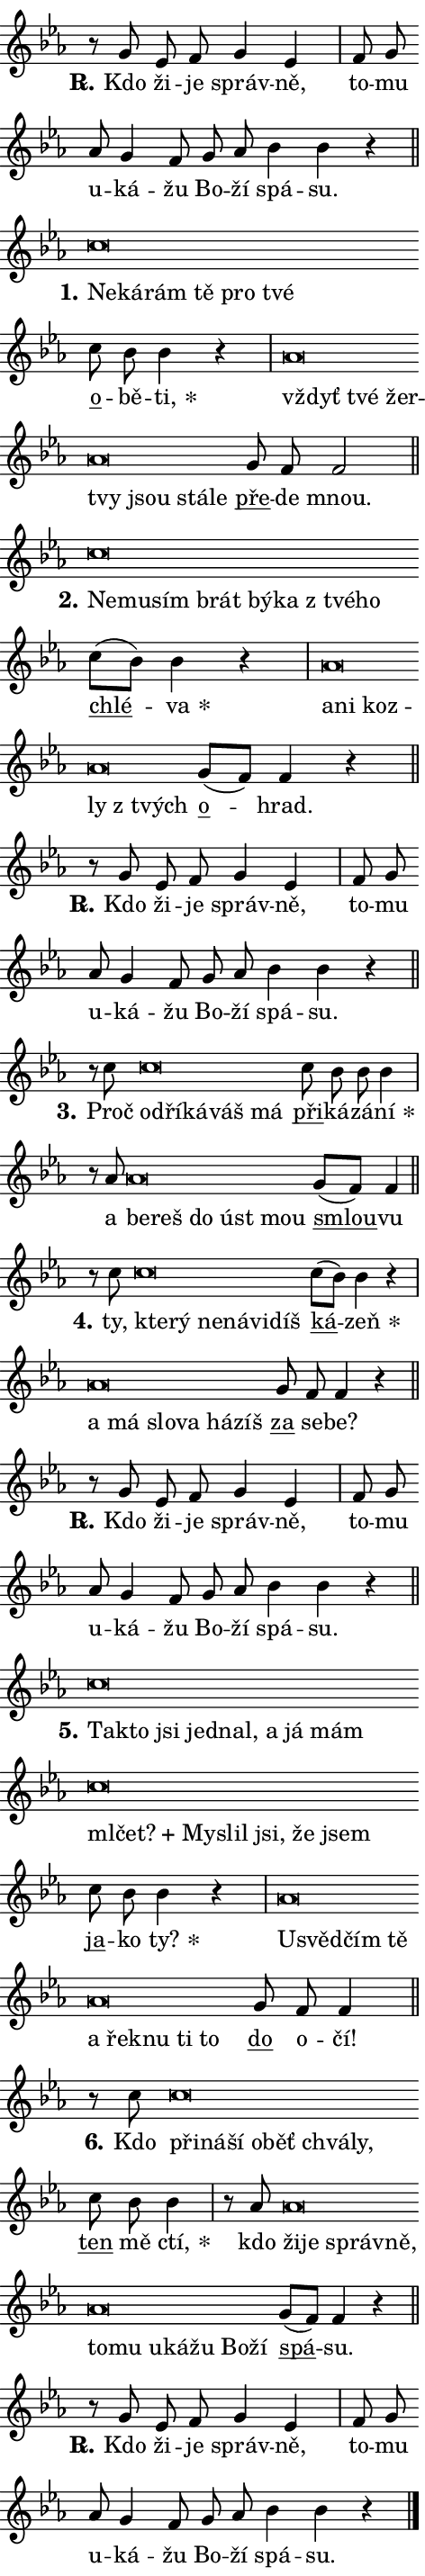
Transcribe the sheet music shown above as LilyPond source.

\version "2.24.0"
\header { tagline = "" }
\paper {
  indent = 0\cm
  top-margin = 0\cm
  right-margin = 0.13\cm % to fit lyric hyphens
  bottom-margin = 0\cm
  left-margin = 0\cm
  paper-width = 8\cm
  page-breaking = #ly:one-page-breaking
  system-system-spacing.basic-distance = #11
  score-system-spacing.basic-distance = #11
  ragged-last = ##f
}


%% Author: Thomas Morley
%% https://lists.gnu.org/archive/html/lilypond-user/2020-05/msg00002.html
#(define (line-position grob)
"Returns position of @var[grob} in current system:
   @code{'start}, if at first time-step
   @code{'end}, if at last time-step
   @code{'middle} otherwise
"
  (let* ((col (ly:item-get-column grob))
         (ln (ly:grob-object col 'left-neighbor))
         (rn (ly:grob-object col 'right-neighbor))
         (col-to-check-left (if (ly:grob? ln) ln col))
         (col-to-check-right (if (ly:grob? rn) rn col))
         (break-dir-left
           (and
             (ly:grob-property col-to-check-left 'non-musical #f)
             (ly:item-break-dir col-to-check-left)))
         (break-dir-right
           (and
             (ly:grob-property col-to-check-right 'non-musical #f)
             (ly:item-break-dir col-to-check-right))))
        (cond ((eqv? 1 break-dir-left) 'start)
              ((eqv? -1 break-dir-right) 'end)
              (else 'middle))))

#(define (tranparent-at-line-position vctor)
  (lambda (grob)
  "Relying on @code{line-position} select the relevant enry from @var{vctor}.
Used to determine transparency,"
    (case (line-position grob)
      ((end) (not (vector-ref vctor 0)))
      ((middle) (not (vector-ref vctor 1)))
      ((start) (not (vector-ref vctor 2))))))

noteHeadBreakVisibility =
#(define-music-function (break-visibility)(vector?)
"Makes @code{NoteHead}s transparent relying on @var{break-visibility}"
#{
  \override NoteHead.transparent =
    #(tranparent-at-line-position break-visibility)
#})

#(define delete-ledgers-for-transparent-note-heads
  (lambda (grob)
    "Reads whether a @code{NoteHead} is transparent.
If so this @code{NoteHead} is removed from @code{'note-heads} from
@var{grob}, which is supposed to be @code{LedgerLineSpanner}.
As a result ledgers are not printed for this @code{NoteHead}"
    (let* ((nhds-array (ly:grob-object grob 'note-heads))
           (nhds-list
             (if (ly:grob-array? nhds-array)
                 (ly:grob-array->list nhds-array)
                 '()))
           ;; Relies on the transparent-property being done before
           ;; Staff.LedgerLineSpanner.after-line-breaking is executed.
           ;; This is fragile ...
           (to-keep
             (remove
               (lambda (nhd)
                 (ly:grob-property nhd 'transparent #f))
               nhds-list)))
      ;; TODO find a better method to iterate over grob-arrays, similiar
      ;; to filter/remove etc for lists
      ;; For now rebuilt from scratch
      (set! (ly:grob-object grob 'note-heads)  '())
      (for-each
        (lambda (nhd)
          (ly:pointer-group-interface::add-grob grob 'note-heads nhd))
        to-keep))))

squashNotes = {
  \override NoteHead.X-extent = #'(-0.2 . 0.2)
  \override NoteHead.Y-extent = #'(-0.75 . 0)
  \override NoteHead.stencil =
    #(lambda (grob)
       (let ((pos (ly:grob-property grob 'staff-position)))
         (begin
           (if (< pos -7) (display "ERROR: Lower brevis then expected\n") (display ""))
           (if (<= pos -6) ly:text-interface::print ly:note-head::print))))
}
unSquashNotes = {
  \revert NoteHead.X-extent
  \revert NoteHead.Y-extent
  \revert NoteHead.stencil
}

hideNotes = \noteHeadBreakVisibility #begin-of-line-visible
unHideNotes = \noteHeadBreakVisibility #all-visible

% work-around for resetting accidentals
% https://lilypond.org/doc/v2.23/Documentation/notation/displaying-rhythms#unmetered-music
cadenzaMeasure = {
  \cadenzaOff
  \partial 1024 s1024
  \cadenzaOn
}

#(define-markup-command (accent layout props text) (markup?)
  "Underline accented syllable"
  (interpret-markup layout props
    #{\markup \override #'(offset . 4.3) \underline { #text }#}))

responsum = \markup \concat {
  "R" \hspace #-1.05 \path #0.1 #'((moveto 0 0.07) (lineto 0.9 0.8)) \hspace #0.05 "."
}

spaceSize = #0.6828661417322834 % exact space size for TeX Gyre Schola

\layout {
  \context {
    \Staff
    \remove "Time_signature_engraver"
    \override LedgerLineSpanner.after-line-breaking = #delete-ledgers-for-transparent-note-heads
  }
  \context {
    \Lyrics {
      \override LyricSpace.minimum-distance = \spaceSize
      \override LyricText.font-name = #"TeX Gyre Schola"
      \override LyricText.font-size = 1
      \override StanzaNumber.font-name = #"TeX Gyre Schola Bold"
      \override StanzaNumber.font-size = 1
    }
  }
  \context {
    \Score 
    \override NoteHead.text =
      #(lambda (grob) 
        (let ((pos (ly:grob-property grob 'staff-position)))
          #{\markup {
            \combine
              \halign #-0.55 \raise #(if (= pos -6) 0 0.5) \override #'(thickness . 2) \draw-line #'(3.2 . 0)
              \musicglyph "noteheads.sM1"
          }#}))
  }
}

% magnetic-lyrics.ily
%
%   written by
%     Jean Abou Samra <jean@abou-samra.fr>
%     Werner Lemberg <wl@gnu.org>
%
%   adapted by
%     Jiri Hon <jiri.hon@gmail.com>
%
% Version 2022-Apr-15

% https://www.mail-archive.com/lilypond-user@gnu.org/msg149350.html

#(define (Left_hyphen_pointer_engraver context)
   "Collect syllable-hyphen-syllable occurrences in lyrics and store
them in properties.  This engraver only looks to the left.  For
example, if the lyrics input is @code{foo -- bar}, it does the
following.

@itemize @bullet
@item
Set the @code{text} property of the @code{LyricHyphen} grob between
@q{foo} and @q{bar} to @code{foo}.

@item
Set the @code{left-hyphen} property of the @code{LyricText} grob with
text @q{foo} to the @code{LyricHyphen} grob between @q{foo} and
@q{bar}.
@end itemize

Use this auxiliary engraver in combination with the
@code{lyric-@/text::@/apply-@/magnetic-@/offset!} hook."
   (let ((hyphen #f)
         (text #f))
     (make-engraver
      (acknowledgers
       ((lyric-syllable-interface engraver grob source-engraver)
        (set! text grob)))
      (end-acknowledgers
       ((lyric-hyphen-interface engraver grob source-engraver)
        ;(when (not (grob::has-interface grob 'lyric-space-interface))
          (set! hyphen grob)));)
      ((stop-translation-timestep engraver)
       (when (and text hyphen)
         (ly:grob-set-object! text 'left-hyphen hyphen))
       (set! text #f)
       (set! hyphen #f)))))

#(define (lyric-text::apply-magnetic-offset! grob)
   "If the space between two syllables is less than the value in
property @code{LyricText@/.details@/.squash-threshold}, move the right
syllable to the left so that it gets concatenated with the left
syllable.

Use this function as a hook for
@code{LyricText@/.after-@/line-@/breaking} if the
@code{Left_@/hyphen_@/pointer_@/engraver} is active."
   (let ((hyphen (ly:grob-object grob 'left-hyphen #f)))
     (when hyphen
       (let ((left-text (ly:spanner-bound hyphen LEFT)))
         (when (grob::has-interface left-text 'lyric-syllable-interface)
           (let* ((common (ly:grob-common-refpoint grob left-text X))
                  (this-x-ext (ly:grob-extent grob common X))
                  (left-x-ext
                   (begin
                     ;; Trigger magnetism for left-text.
                     (ly:grob-property left-text 'after-line-breaking)
                     (ly:grob-extent left-text common X)))
                  ;; `delta` is the gap width between two syllables.
                  (delta (- (interval-start this-x-ext)
                            (interval-end left-x-ext)))
                  (details (ly:grob-property grob 'details))
                  (threshold (assoc-get 'squash-threshold details 0.2)))
             (when (< delta threshold)
               (let* (;; We have to manipulate the input text so that
                      ;; ligatures crossing syllable boundaries are not
                      ;; disabled.  For languages based on the Latin
                      ;; script this is essentially a beautification.
                      ;; However, for non-Western scripts it can be a
                      ;; necessity.
                      (lt (ly:grob-property left-text 'text))
                      (rt (ly:grob-property grob 'text))
                      (is-space (grob::has-interface hyphen 'lyric-space-interface))
                      (space (if is-space " " ""))
                      (extra-delta (if is-space spaceSize 0))
                      ;; Append new syllable.
                      (ltrt-space (if (and (string? lt) (string? rt))
                                (string-append lt space rt)
                                (make-concat-markup (list lt space rt))))
                      ;; Right-align `ltrt` to the right side.
                      (ltrt-space-markup (grob-interpret-markup
                               grob
                               (make-translate-markup
                                (cons (interval-length this-x-ext) 0)
                                (make-right-align-markup ltrt-space)))))
                 (begin
                   ;; Don't print `left-text`.
                   (ly:grob-set-property! left-text 'stencil #f)
                   ;; Set text and stencil (which holds all collected
                   ;; syllables so far) and shift it to the left.
                   (ly:grob-set-property! grob 'text ltrt-space)
                   (ly:grob-set-property! grob 'stencil ltrt-space-markup)
                   (ly:grob-translate-axis! grob (- (- delta extra-delta)) X))))))))))


#(define (lyric-hyphen::displace-bounds-first grob)
   ;; Make very sure this callback isn't triggered too early.
   (let ((left (ly:spanner-bound grob LEFT))
         (right (ly:spanner-bound grob RIGHT)))
     (ly:grob-property left 'after-line-breaking)
     (ly:grob-property right 'after-line-breaking)
     (ly:lyric-hyphen::print grob)))

squashThreshold = #0.4

\layout {
  \context {
    \Lyrics
    \consists #Left_hyphen_pointer_engraver
    \override LyricText.after-line-breaking =
      #lyric-text::apply-magnetic-offset!
    \override LyricHyphen.stencil = #lyric-hyphen::displace-bounds-first
    \override LyricText.details.squash-threshold = \squashThreshold
    \override LyricHyphen.minimum-distance = 0
    \override LyricHyphen.minimum-length = \squashThreshold
  }
}

squashText = \override LyricText.details.squash-threshold = 9999
unSquashText = \override LyricText.details.squash-threshold = \squashThreshold

leftText = \override LyricText.self-alignment-X = #LEFT
unLeftText = \revert LyricText.self-alignment-X

starOffset = #(lambda (grob) 
                (let ((x_offset (ly:self-alignment-interface::aligned-on-x-parent grob)))
                  (if (= x_offset 0) 0 (+ x_offset 1.2))))

star = #(define-music-function (syllable)(string?)
"Append star separator at the end of a syllable"
#{
  \once \override LyricText.X-offset = #starOffset
  \lyricmode { \markup {
    #syllable
    \override #'((font-name . "TeX Gyre Schola Bold")) \hspace #0.2 \lower #0.65 \larger "*"
  } }
#})

starAccent = #(define-music-function (syllable)(string?)
"Append star separator at the end of a syllable and make accent"
#{
  \once \override LyricText.X-offset = #starOffset
  \lyricmode { \markup {
    \accent #syllable
    \override #'((font-name . "TeX Gyre Schola Bold")) \hspace #0.2 \lower #0.65 \larger "*"
  } }
#})

breath = #(define-music-function (syllable)(string?)
"Append breathing indicator at the end of a syllable"
#{
  \lyricmode { \markup { #syllable "+" } }
#})

optionalBreath = #(define-music-function (syllable)(string?)
"Append optional breathing indicator at the end of a syllable"
#{
  \lyricmode { \markup { #syllable "(+)" } }
#})


\score {
    <<
        \new Voice = "melody" { \cadenzaOn \key es \major \relative { r8 g' es f g4 es \cadenzaMeasure \bar "|" f8 g \bar "" as g4 f8 \bar "" g as \bar "" bes4 bes r \cadenzaMeasure \bar "||" \break } }
        \new Lyrics \lyricsto "melody" { \lyricmode { \set stanza = \responsum
Kdo ži -- je správ -- ně, to -- mu u -- ká -- žu Bo -- ží spá -- su. } }
    >>
    \layout {}
}

\score {
    <<
        \new Voice = "melody" { \cadenzaOn \key es \major \relative { \squashNotes c''\breve*1/16 \hideNotes \breve*1/16 \bar "" \breve*1/16 \bar "" \breve*1/16 \bar "" \breve*1/16 \breve*1/16 \bar "" \unHideNotes \unSquashNotes \bar "" c8 bes bes4 r \cadenzaMeasure \bar "|" \squashNotes as\breve*1/16 \hideNotes \breve*1/16 \bar "" \breve*1/16 \bar "" \breve*1/16 \bar "" \breve*1/16 \bar "" \breve*1/16 \breve*1/16 \bar "" \unHideNotes \unSquashNotes \bar "" g8 f f2 \cadenzaMeasure \bar "||" \break } }
        \new Lyrics \lyricsto "melody" { \lyricmode { \set stanza = "1."
\leftText Ne -- \squashText ká -- rám tě pro tvé \unLeftText \unSquashText \markup \accent o -- bě -- \star ti, \leftText vždyť \squashText tvé žer -- tvy jsou stá -- le \unLeftText \unSquashText \markup \accent pře -- de mnou. } }
    >>
    \layout {}
}

\score {
    <<
        \new Voice = "melody" { \cadenzaOn \key es \major \relative { \squashNotes c''\breve*1/16 \hideNotes \breve*1/16 \bar "" \breve*1/16 \bar "" \breve*1/16 \bar "" \breve*1/16 \bar "" \breve*1/16 \bar "" \breve*1/16 \breve*1/16 \bar "" \unHideNotes \unSquashNotes \bar "" c8[( bes)] bes4 r \cadenzaMeasure \bar "|" \squashNotes as\breve*1/16 \hideNotes \breve*1/16 \bar "" \breve*1/16 \bar "" \breve*1/16 \breve*1/16 \bar "" \unHideNotes \unSquashNotes \bar "" g8[( f)] f4 r \cadenzaMeasure \bar "||" \break } }
        \new Lyrics \lyricsto "melody" { \lyricmode { \set stanza = "2."
\leftText Ne -- \squashText mu -- sím brát bý -- ka "z tvé" -- ho \unLeftText \unSquashText \markup \accent chlé -- \star va \leftText a -- \squashText ni koz -- ly "z tvých" \unLeftText \unSquashText \markup \accent o -- hrad. } }
    >>
    \layout {}
}

\score {
    <<
        \new Voice = "melody" { \cadenzaOn \key es \major \relative { r8 g' es f g4 es \cadenzaMeasure \bar "|" f8 g \bar "" as g4 f8 \bar "" g as \bar "" bes4 bes r \cadenzaMeasure \bar "||" \break } }
        \new Lyrics \lyricsto "melody" { \lyricmode { \set stanza = \responsum
Kdo ži -- je správ -- ně, to -- mu u -- ká -- žu Bo -- ží spá -- su. } }
    >>
    \layout {}
}

\score {
    <<
        \new Voice = "melody" { \cadenzaOn \key es \major \relative { r8 c''8 \squashNotes c\breve*1/16 \hideNotes \breve*1/16 \bar "" \breve*1/16 \bar "" \breve*1/16 \breve*1/16 \bar "" \unHideNotes \unSquashNotes \bar "" c8 bes bes bes4 \cadenzaMeasure \bar "|" r8 as8 \squashNotes as\breve*1/16 \hideNotes \breve*1/16 \bar "" \breve*1/16 \bar "" \breve*1/16 \breve*1/16 \bar "" \unHideNotes \unSquashNotes \bar "" g8[( f)] f4 \cadenzaMeasure \bar "||" \break } }
        \new Lyrics \lyricsto "melody" { \lyricmode { \set stanza = "3."
Proč \leftText od -- \squashText ří -- ká -- váš má \unLeftText \unSquashText \markup \accent při -- ká -- zá -- \star ní a \leftText be -- \squashText reš do úst mou \unLeftText \unSquashText \markup \accent smlou -- vu } }
    >>
    \layout {}
}

\score {
    <<
        \new Voice = "melody" { \cadenzaOn \key es \major \relative { r8 c''8 \squashNotes c\breve*1/16 \hideNotes \breve*1/16 \bar "" \breve*1/16 \bar "" \breve*1/16 \bar "" \breve*1/16 \breve*1/16 \bar "" \unHideNotes \unSquashNotes \bar "" c8[( bes)] bes4 r \cadenzaMeasure \bar "|" \squashNotes as\breve*1/16 \hideNotes \breve*1/16 \bar "" \breve*1/16 \bar "" \breve*1/16 \bar "" \breve*1/16 \breve*1/16 \bar "" \unHideNotes \unSquashNotes \bar "" g8 f f4 r \cadenzaMeasure \bar "||" \break } }
        \new Lyrics \lyricsto "melody" { \lyricmode { \set stanza = "4."
ty, \leftText kte -- \squashText rý ne -- ná -- vi -- díš \unLeftText \unSquashText \markup \accent ká -- \star zeň \leftText a \squashText má slo -- va há -- zíš \unLeftText \unSquashText \markup \accent za se -- be? } }
    >>
    \layout {}
}

\score {
    <<
        \new Voice = "melody" { \cadenzaOn \key es \major \relative { r8 g' es f g4 es \cadenzaMeasure \bar "|" f8 g \bar "" as g4 f8 \bar "" g as \bar "" bes4 bes r \cadenzaMeasure \bar "||" \break } }
        \new Lyrics \lyricsto "melody" { \lyricmode { \set stanza = \responsum
Kdo ži -- je správ -- ně, to -- mu u -- ká -- žu Bo -- ží spá -- su. } }
    >>
    \layout {}
}

\score {
    <<
        \new Voice = "melody" { \cadenzaOn \key es \major \relative { \squashNotes c''\breve*1/16 \hideNotes \breve*1/16 \bar "" \breve*1/16 \bar "" \breve*1/16 \bar "" \breve*1/16 \bar "" \breve*1/16 \bar "" \breve*1/16 \bar "" \breve*1/16 \bar "" \breve*1/16 \bar "" \breve*1/16 \bar "" \breve*1/16 \bar "" \breve*1/16 \bar "" \breve*1/16 \bar "" \breve*1/16 \breve*1/16 \bar "" \unHideNotes \unSquashNotes \bar "" c8 bes bes4 r \cadenzaMeasure \bar "|" \squashNotes as\breve*1/16 \hideNotes \breve*1/16 \bar "" \breve*1/16 \bar "" \breve*1/16 \bar "" \breve*1/16 \bar "" \breve*1/16 \bar "" \breve*1/16 \bar "" \breve*1/16 \breve*1/16 \bar "" \unHideNotes \unSquashNotes \bar "" g8 f f4 \cadenzaMeasure \bar "||" \break } }
        \new Lyrics \lyricsto "melody" { \lyricmode { \set stanza = "5."
\leftText Tak -- \squashText to jsi jed -- nal, a já mám ml -- \breath "čet?" My -- slil jsi, že jsem \unLeftText \unSquashText \markup \accent ja -- ko \star ty? \leftText U -- \squashText svěd -- čím tě a řek -- nu ti to \unLeftText \unSquashText \markup \accent do o -- čí! } }
    >>
    \layout {}
}

\score {
    <<
        \new Voice = "melody" { \cadenzaOn \key es \major \relative { r8 c''8 \squashNotes c\breve*1/16 \hideNotes \breve*1/16 \bar "" \breve*1/16 \bar "" \breve*1/16 \bar "" \breve*1/16 \bar "" \breve*1/16 \breve*1/16 \bar "" \unHideNotes \unSquashNotes \bar "" c8 bes bes4 \cadenzaMeasure \bar "|" r8 as8 \squashNotes as\breve*1/16 \hideNotes \breve*1/16 \bar "" \breve*1/16 \bar "" \breve*1/16 \bar "" \breve*1/16 \bar "" \breve*1/16 \bar "" \breve*1/16 \bar "" \breve*1/16 \bar "" \breve*1/16 \bar "" \breve*1/16 \breve*1/16 \bar "" \unHideNotes \unSquashNotes \bar "" g8[( f)] f4 r \cadenzaMeasure \bar "||" \break } }
        \new Lyrics \lyricsto "melody" { \lyricmode { \set stanza = "6."
Kdo \leftText při -- \squashText ná -- ší o -- běť chvá -- ly, \unLeftText \unSquashText \markup \accent ten mě \star ctí, kdo \leftText ži -- \squashText je správ -- ně, to -- mu u -- ká -- žu Bo -- ží \unLeftText \unSquashText \markup \accent spá -- su. } }
    >>
    \layout {}
}

\score {
    <<
        \new Voice = "melody" { \cadenzaOn \key es \major \relative { r8 g' es f g4 es \cadenzaMeasure \bar "|" f8 g \bar "" as g4 f8 \bar "" g as \bar "" bes4 bes r \cadenzaMeasure \bar "||" \break } \bar "|." }
        \new Lyrics \lyricsto "melody" { \lyricmode { \set stanza = \responsum
Kdo ži -- je správ -- ně, to -- mu u -- ká -- žu Bo -- ží spá -- su. } }
    >>
    \layout {}
}
